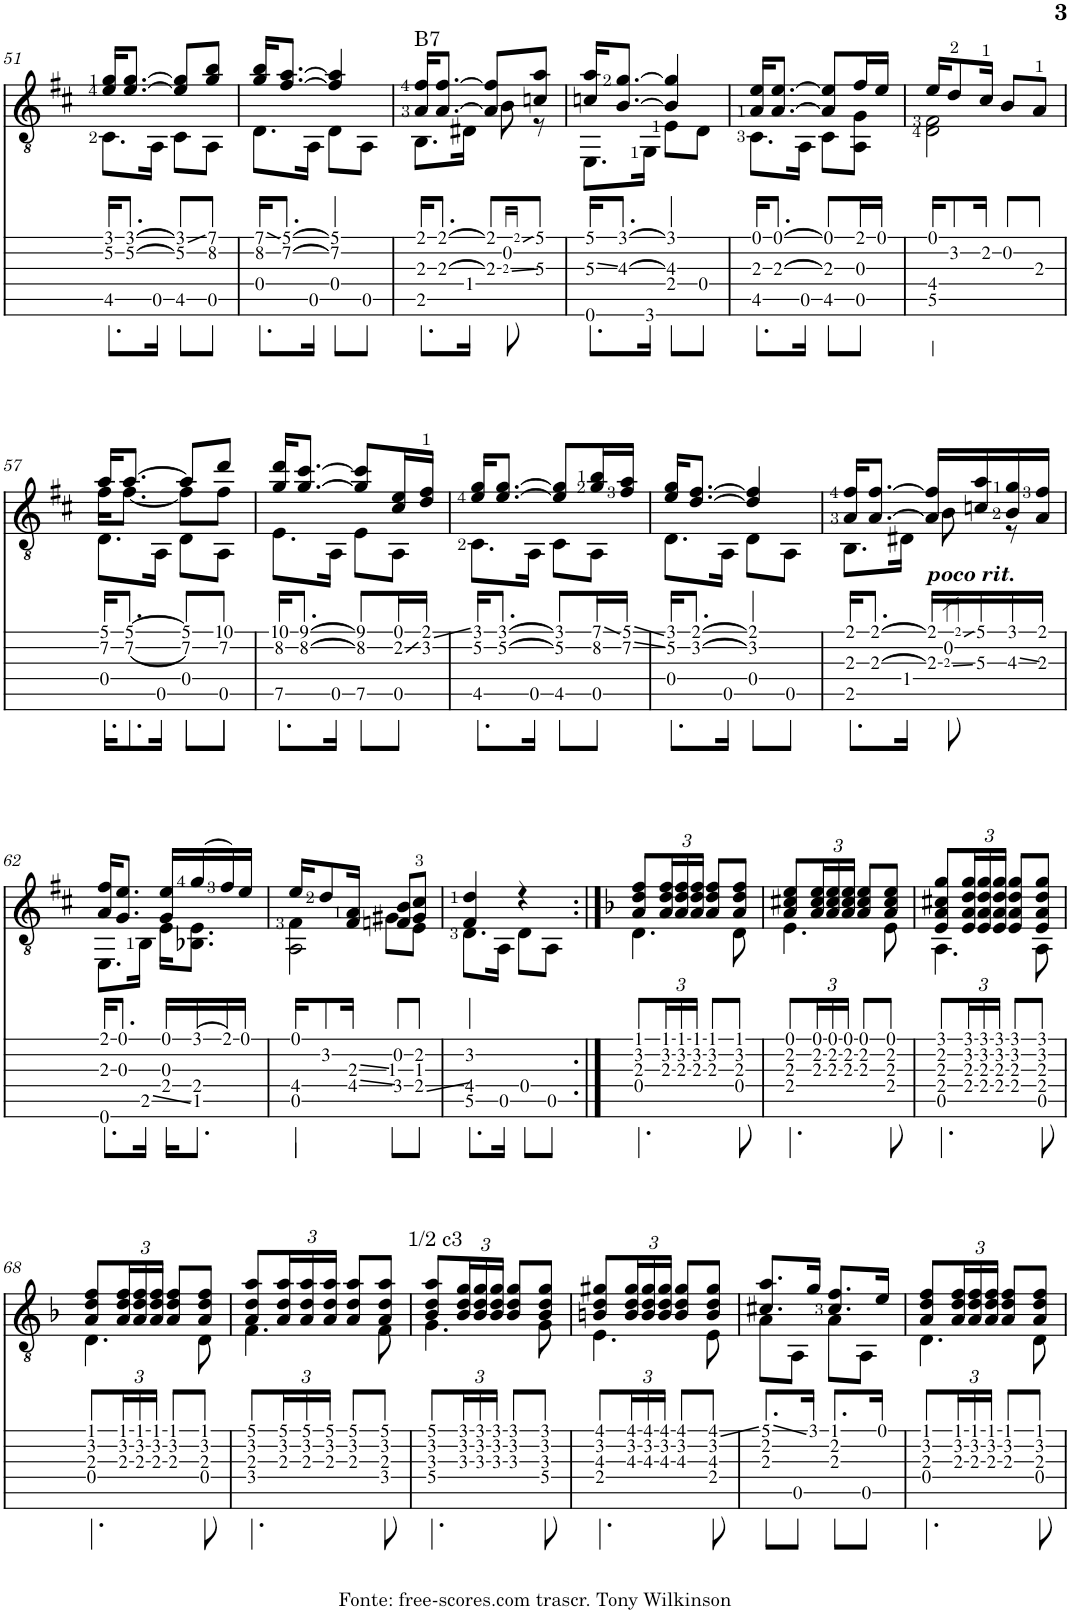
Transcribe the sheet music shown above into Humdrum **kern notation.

**kern	**kern
*part2	*part1
*staff2	*staff1
*I"Chitarra classica (Intavolatura)	*I"Classical Guitar
!!LO:PB:g=z
*	*clefGv2
*k[f#c#]	*k[f#c#]
*M2/4	*M2/4
=51	=51
*^	*^
16e/ 16g/KL	8.C#\L	16e/ 16g/KL	8.C#\L
[8.e/ [8.g/J	.	[8.e/ [8.g/J	.
.	16AA\Jk	.	16AA\Jk
8e/] 8g/]L	8C#\L	8e/] 8g/]L	8C#\L
8g/ 8b/J	8AA\J	8g/ 8b/J	8AA\J
=52	=52	=52	=52
16g/ 16b/KL	8.D\L	16g/ 16b/KL	8.D\L
[8.f#/ [8.a/J	.	[8.f#/ [8.a/J	.
.	16AA\Jk	.	16AA\Jk
4f#/] 4a/]	8D\L	4f#/] 4a/]	8D\L
.	8AA\J	.	8AA\J
=53	=53	=53	=53
!	!	!LO:TX:a:t=B7	!
16A/ 16f#/KL	8.BB\L	16A/ 16f#/KL	8.BB\L
[8.A/ [8.f#/J	.	[8.A/ [8.f#/J	.
.	16D#X\Jk	.	16D#X\Jk
8A/] 8f#/]L	8B\	8A/] 8f#/]L	8B\
16qA/LL	.	.	.
16qf#/JJ	.	.	.
8cn/ 8a/J	8r	8cn/ 8a/J	8r
=54	=54	=54	=54
16cn/ 16a/KL	8.EE\L	16cn/ 16a/KL	8.EE\L
[8.B/ [8.g/J	.	[8.B/ [8.g/J	.
.	16GG\Jk	.	16GG\Jk
4B/] 4g/]	8E\L	4B/] 4g/]	8E\L
.	8D\J	.	8D\J
=55	=55	=55	=55
16A/ 16e/KL	8.C#\L	16A/ 16e/KL	8.C#\L
[8.A/ [8.e/J	.	[8.A/ [8.e/J	.
.	16AA\Jk	.	16AA\Jk
8A/] 8e/]L	8C#\L	8A/] 8e/]L	8C#\L
16f#/L	8AA\ 8G\J	16f#/L	8AA\ 8G\J
16e/JJ	.	16e/JJ	.
=56	=56	=56	=56
16e/KL	2D\ 2F#\	16e/KL	2D\ 2F#\
8d/	.	8d/	.
16c#/Jk	.	16c#/Jk	.
8B/L	.	8B/L	.
8A/J	.	8A/J	.
!!LO:LB:g=z
=57	=57	=57	=57
*	*^	*	*^
16a/KL	16f#\KL	8.D\L	16a/KL	16f#\KL	8.D\L
[8.a/J	[8.f#\J	.	[8.a/J	[8.f#\J	.
.	.	16AA\Jk	.	.	16AA\Jk
8a/L]	8f#\L]	8D\L	8a/L]	8f#\L]	8D\L
8dd/J	8f#\J	8AA\J	8dd/J	8f#\J	8AA\J
*	*v	*v	*	*	*
*	*	*	*v	*v
=58	=58	=58	=58
16g/ 16dd/KL	8.E\L	16g/ 16dd/KL	8.E\L
[8.g/ [8.cc#/J	.	[8.g/ [8.cc#/J	.
.	16AA\Jk	.	16AA\Jk
8g/] 8cc#/]L	8E\L	8g/] 8cc#/]L	8E\L
16c#/ 16e/L	8AA\J	16c#/ 16e/L	8AA\J
16d/ 16f#/JJ	.	16d/ 16f#/JJ	.
=59	=59	=59	=59
16e/ 16g/KL	8.C#\L	16e/ 16g/KL	8.C#\L
[8.e/ [8.g/J	.	[8.e/ [8.g/J	.
.	16AA\Jk	.	16AA\Jk
8e/] 8g/]L	8C#\L	8e/] 8g/]L	8C#\L
16g/ 16b/L	8AA\J	16g/ 16b/L	8AA\J
16f#/ 16a/JJ	.	16f#/ 16a/JJ	.
=60	=60	=60	=60
16e/ 16g/KL	8.D\L	16e/ 16g/KL	8.D\L
[8.d/ [8.f#/J	.	[8.d/ [8.f#/J	.
.	16AA\Jk	.	16AA\Jk
4d/] 4f#/]	8D\L	4d/] 4f#/]	8D\L
.	8AA\J	.	8AA\J
=61	=61	=61	=61
16A/ 16f#/KL	8.BB\L	16A/ 16f#/KL	8.BB\L
[8.A/ [8.f#/J	.	[8.A/ [8.f#/J	.
.	16D#X\Jk	.	16D#X\Jk
!LO:TX:a:Bi:t=poco rit.	!	!	!
16A/] 16f#/]LL	8B\	16A/] 16f#/]LL	8B\
8qA/L	.	.	.
8qf#/J	.	.	.
16cn/ 16a/	.	16cn/ 16a/	.
16B/ 16g/	8r	16B/ 16g/	8r
16A/ 16f#/JJ	.	16A/ 16f#/JJ	.
!!LO:LB:g=z	!!
=62	=62	=62	=62
16A/ 16f#/KL	8.EE\L	16A/ 16f#/KL	8.EE\L
8.G/ 8.e/J	.	8.G/ 8.e/J	.
.	16BB\Jk	.	16BB\Jk
16G/ 16e/LL	16E\KL	16G/ 16e/LL	16E\KL
(16g/	8.BB-X\ 8.E\J	(16g/	8.BB-X\ 8.E\J
16f#/)	.	16f#/)	.
16e/JJ	.	16e/JJ	.
=63	=63	=63	=63
*	*^	*	*^
16e/KL	4F#\	2AA\	16e/KL	4F#\	2AA\
8d/	.	.	8d/	.	.
16F#/ 16A/Jk	.	.	16F#/ 16A/Jk	.	.
8Fn/ 8B/L	8G#X\L	.	8Fn/ 8B/L	8G#X\L	.
8G#/ 8c#/J	8E\J	.	8G#/ 8c#/J	8E\J	.
*	*v	*v	*	*	*
*	*	*	*v	*v
=64	=64	=64	=64
4F#/ 4d/	8.D\L	4F#/ 4d/	8.D\L
.	16AA\Jk	.	16AA\Jk
4r	8D\L	4r	8D\L
.	8AA\J	.	8AA\J
=65:|!	=65:|!	=65:|!	=65:|!
*k[b-]	*	*k[b-]	*
8A/ 8d/ 8f/L	4.D\	8A/ 8d/ 8f/L	4.D\
*Xbrackettup	*	*Xbrackettup	*
24A/ 24d/ 24f/L	.	24A/ 24d/ 24f/L	.
24A/ 24d/ 24f/	.	24A/ 24d/ 24f/	.
24A/ 24d/ 24f/JJ	.	24A/ 24d/ 24f/JJ	.
8A/ 8d/ 8f/L	.	8A/ 8d/ 8f/L	.
8A/ 8d/ 8f/J	8D\	8A/ 8d/ 8f/J	8D\
=66	=66	=66	=66
8A/ 8c#X/ 8e/L	4.E\	8A/ 8c#X/ 8e/L	4.E\
24A/ 24c#/ 24e/L	.	24A/ 24c#/ 24e/L	.
24A/ 24c#/ 24e/	.	24A/ 24c#/ 24e/	.
24A/ 24c#/ 24e/JJ	.	24A/ 24c#/ 24e/JJ	.
8A/ 8c#/ 8e/L	.	8A/ 8c#/ 8e/L	.
8A/ 8c#/ 8e/J	8E\	8A/ 8c#/ 8e/J	8E\
=67	=67	=67	=67
8E/ 8A/ 8c#X/ 8g/L	4.AA\	8E/ 8A/ 8c#X/ 8g/L	4.AA\
24E/ 24A/ 24d/ 24g/L	.	24E/ 24A/ 24d/ 24g/L	.
24E/ 24A/ 24d/ 24g/	.	24E/ 24A/ 24d/ 24g/	.
24E/ 24A/ 24d/ 24g/JJ	.	24E/ 24A/ 24d/ 24g/JJ	.
8E/ 8A/ 8d/ 8g/L	.	8E/ 8A/ 8d/ 8g/L	.
8E/ 8A/ 8d/ 8g/J	8AA\	8E/ 8A/ 8d/ 8g/J	8AA\
!!LO:LB:g=z	!!
=68	=68	=68	=68
8A/ 8d/ 8f/L	4.D\	8A/ 8d/ 8f/L	4.D\
24A/ 24d/ 24f/L	.	24A/ 24d/ 24f/L	.
24A/ 24d/ 24f/	.	24A/ 24d/ 24f/	.
24A/ 24d/ 24f/JJ	.	24A/ 24d/ 24f/JJ	.
8A/ 8d/ 8f/L	.	8A/ 8d/ 8f/L	.
8A/ 8d/ 8f/J	8D\	8A/ 8d/ 8f/J	8D\
=69	=69	=69	=69
8A/ 8d/ 8a/L	4.F\	8A/ 8d/ 8a/L	4.F\
24A/ 24d/ 24a/L	.	24A/ 24d/ 24a/L	.
24A/ 24d/ 24a/	.	24A/ 24d/ 24a/	.
24A/ 24d/ 24a/JJ	.	24A/ 24d/ 24a/JJ	.
8A/ 8d/ 8a/L	.	8A/ 8d/ 8a/L	.
8A/ 8d/ 8a/J	8F\	8A/ 8d/ 8a/J	8F\
=70	=70	=70	=70
!	!	!LO:TX:a:t=1/2 c3	!
8B-/ 8d/ 8a/L	4.G\	8B-/ 8d/ 8a/L	4.G\
24B-/ 24d/ 24g/L	.	24B-/ 24d/ 24g/L	.
24B-/ 24d/ 24g/	.	24B-/ 24d/ 24g/	.
24B-/ 24d/ 24g/JJ	.	24B-/ 24d/ 24g/JJ	.
8B-/ 8d/ 8g/L	.	8B-/ 8d/ 8g/L	.
8B-/ 8d/ 8g/J	8G\	8B-/ 8d/ 8g/J	8G\
=71	=71	=71	=71
8Bn/ 8d/ 8g#X/L	4.E\	8Bn/ 8d/ 8g#X/L	4.E\
24B/ 24d/ 24g#/L	.	24B/ 24d/ 24g#/L	.
24B/ 24d/ 24g#/	.	24B/ 24d/ 24g#/	.
24B/ 24d/ 24g#/JJ	.	24B/ 24d/ 24g#/JJ	.
8B/ 8d/ 8g#/L	.	8B/ 8d/ 8g#/L	.
8B/ 8d/ 8g#/J	8E\	8B/ 8d/ 8g#/J	8E\
=72	=72	=72	=72
8.c#X/ 8.a/L	8A\L	8.c#X/ 8.a/L	8A\L
.	8AA\J	.	8AA\J
16g/Jk	.	16g/Jk	.
8.c#/ 8.f/L	8A\L	8.c#/ 8.f/L	8A\L
.	8AA\J	.	8AA\J
16e/Jk	.	16e/Jk	.
=73	=73	=73	=73
8A/ 8d/ 8f/L	4.D\	8A/ 8d/ 8f/L	4.D\
24A/ 24d/ 24f/L	.	24A/ 24d/ 24f/L	.
24A/ 24d/ 24f/	.	24A/ 24d/ 24f/	.
24A/ 24d/ 24f/JJ	.	24A/ 24d/ 24f/JJ	.
8A/ 8d/ 8f/L	.	8A/ 8d/ 8f/L	.
8A/ 8d/ 8f/J	8D\	8A/ 8d/ 8f/J	8D\
*v	*v	*	*
*	*v	*v
=	=
*-	*-
